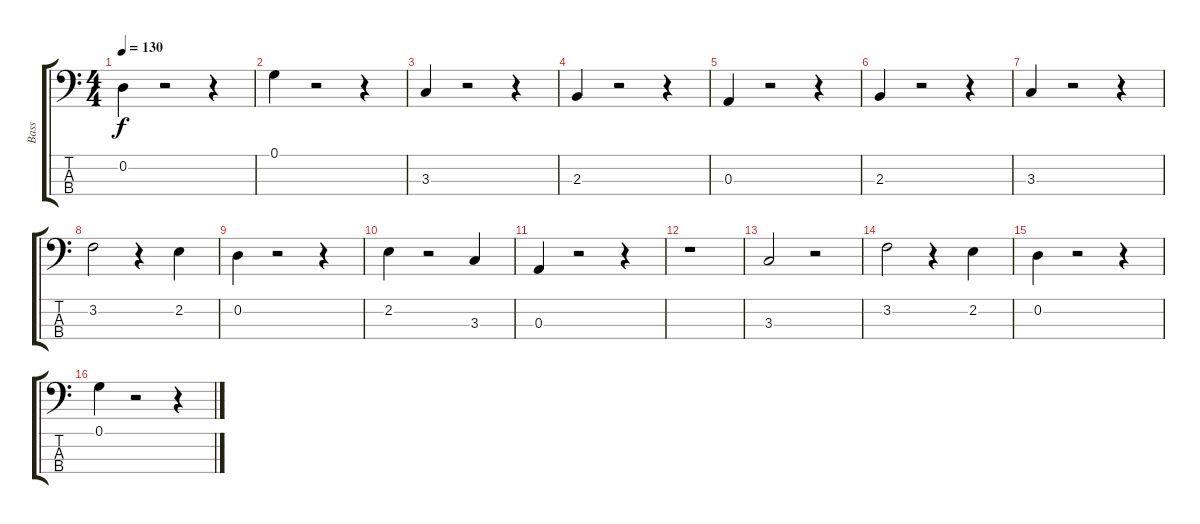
\track ("Bass" "Bass") {instrument electricbasspick}
\staff {score tabs}
\tuning (G2 D2 A1 E1) {hide}
\ts (4 4)
\tempo 130
\clef f4
\ks c
0.2.4{dy f} r.2 r.4 |
0.1.4 r.2 r.4 |
3.3.4 r.2 r.4 |
2.3.4 r.2 r.4 |
0.3.4 r.2 r.4 |
2.3.4 r.2 r.4 |
3.3.4 r.2 r.4 |
3.2.2 r.4 2.2.4 |
0.2.4 r.2 r.4 |
2.2.4 r.2 3.3.4 |
0.3.4 r.2 r.4 |
r.1 |
3.3.2 r.2 |
3.2.2 r.4 2.2.4 |
0.2.4 r.2 r.4 |
0.1.4 r.2 r.4
